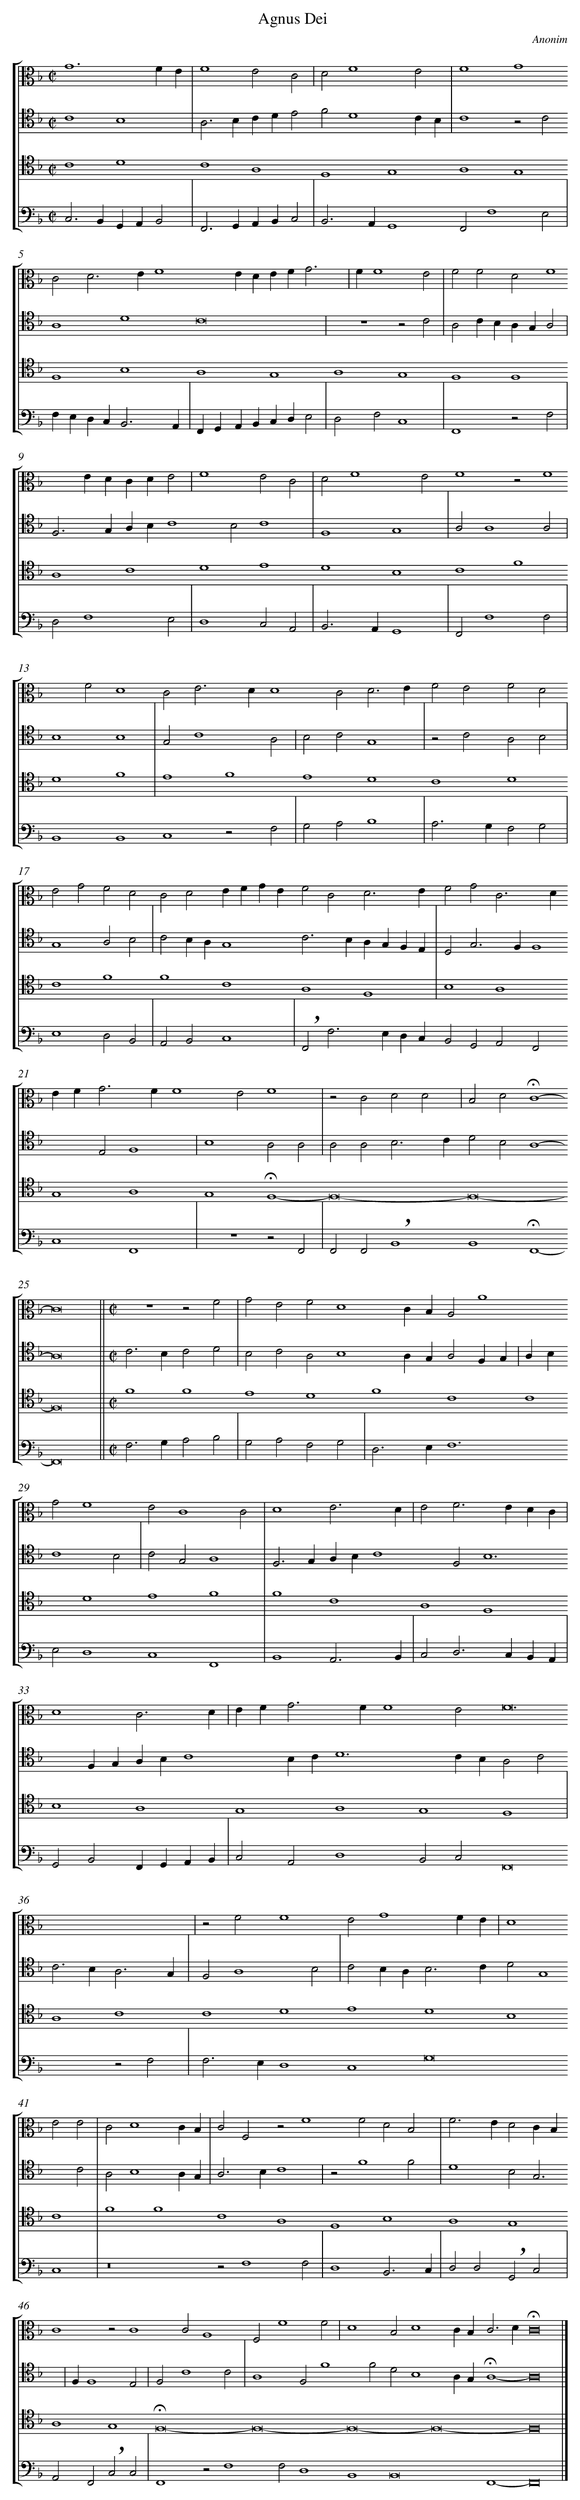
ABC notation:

X:1
T: Agnus Dei
C: Anonim
L: 1/4
M: C|
%%staves [1 2 3 4]
V: 1 clef=alto
V: 2 clef=tenor
V: 3 clef=tenor
V: 4 clef=bass
K: F
[V:1] G6FE |
[V:2] C4B,4 |
[V:3] C4D4 [|]
[V:4] C,2>B,,2G,,A,,B,,2 |
[V:1] F4E2C2 |
[V:2] A,2>B,2CDE2 [|]
[V:3] C4A,4 [|]
[V:4] F,,2>G,,2A,,B,,C,2 |
[V:1] D2F4E2 |
[V:2] F2D4CB, |
[V:3] F,4G,4 [|]
[V:4] B,,2>A,,2G,,4 [|]
[V:1] F4G4 [|]
[V:2] C4z2C2 [|]
[V:3] A,4G,4 [|]
[V:4] F,,2F,4E,2 |
[V:1] C2D2>E2F4 [|]
[V:2] A,4D4 [|]
[V:3] F,4B,4 [|]
[V:4] F,E,D,C,2<B,,2A,, |
[V:1] EDEFG3 |
[V:2] C8 |
[V:3] A,4G,4 [|]
[V:4] F,,G,,A,,B,,C,D,E,2 |
[V:1] FF4E2 |
[V:2] z4z2C2 |
[V:3] A,4G,4 [|]
[V:4] D,2F,2C,4 |
[V:1] F2F2D2F4 [|]
[V:2] A,2CB,A,G,A,2 |
[V:3] F,4F,4 [|]
[V:4] F,,4z2F,2 |
[V:1] EDCDE2 |
[V:2] F,2>G,2A,B,C4 [|]
[V:3] A,4C4 [|]
[V:4] D,2F,4E,2 |
[V:1] F4E2C2 |
[V:2] B,2C4 |
[V:3] D4E4 [|]
[V:4] D,4C,2A,,2 |
[V:1] D2F4E2 [|]
[V:2] F,4G,4 |
[V:3] D4B,4 [|]
[V:4] B,,2>A,,2G,,4 |
[V:1] F4z2F4 [|]
[V:2] A,2A,4A,2 |
[V:3] C4F4 [|]
[V:4] F,,2F,4F,2 |
[V:1] F2D4 [|]
[V:2] B,4B,4 |
[V:3] D4F4 |
[V:4] B,,4B,,4 [|]
[V:1] C2E2>D2D4 [|]
[V:2] G,2C4A,2 |
[V:3] E4F4 [|]
[V:4] C,4z2F,2 |
[V:1] C2D3E [|]
[V:2] B,2C2G,4 |
[V:3] E4D4 [|]
[V:4] G,2A,2B,4 |
[V:1] F2E2F2D2 [|]
[V:2] z2C2A,2B,2 |
[V:3] C4D4 [|]
[V:4] A,2>G,2F,2G,2 |
[V:1] E2G2F2D2 [|]
[V:2] G,4A,2B,2 |
[V:3] C4F4 [|]
[V:4] E,4D,2B,,2 |
[V:1] C2D2EFGE [|]
[V:2] C2B,A,G,4 [|]
[V:3] F4C4 [|]
[V:4] A,,2B,,2C,4 |
[V:1] F2C2D3E [|]
[V:2] C2>B,2A,G,F,E, |
[V:3] A,4F,4 |
[V:4] !breath!F,,2F,2>E,2D,C, [|]
[V:1] F2G2C3D [|]
[V:2] D,2G,2>F,2F,4 [|]
[V:3] B,4A,4 [|]
[V:4] B,,2G,,2A,,2F,,2 [|]
[V:1] EF2<G2FF4 [|]
[V:2] E,2F,4 |
[V:3] G,4A,4 [|]
[V:4] C,4F,,4 |
[V:1] E2F4 |
[V:2] B,4A,2A,2 |
[V:3] G,4!fermata!F,4- [|]
[V:4] z4z2F,,2 |
[V:1] z2C2D2D2 |
[V:2] A,2A,2B,3C [|]
[V:3] F,8- [|]
[V:4] F,,2F,,2!breath!B,,4 [|]
[V:1] B,2D2!fermata!C4- [|]
[V:2] D2B,2A,4- [|]
[V:3] F,8- [|]
[V:4] B,,4!fermata!F,,4- [|]
[V:1] C8 ||
[V:2] A,8 ||
[V:3] F,8 ||
[V:4] F,,8 ||
[V:1] [M:C|]z4z2F2 |
[V:2] [M:C|]C2>B,2C2D2 |
[V:3] [M:C|]F4F4 [|]
[V:4] [M:C|]F,2>G,2A,2B,2 |
[V:1] G2E2F2D4 [|]
[V:2] B,2C2A,2B,4 [|]
[V:3] E4D4 [|]
[V:4] G,2A,2F,2G,2 |
[V:1] CB,A,2A4 [|]
[V:2] A,G,A,2F,G, |
[V:3] F4C4 [|]
[V:4] D,2>E,2F,6 [|]
[V:1] G2F4 [|]
[V:2] A,B,C4B,2 |
[V:3] C4D4 [|]
[V:4] E,2D,4 [|]
[V:1] E2C4C2 |
[V:2] C2G,2A,4 |
[V:3] E4F4 |
[V:4] C,4F,,4 |
[V:1] D4E3D |
[V:2] F,2>G,2A,B,C4 [|]
[V:3] F4C4 [|]
[V:4] B,,4A,,3B,, |
[V:1] E2F2>E2DC |
[V:2] F,2B,6 [|]
[V:3] A,4F,4 [|]
[V:4] C,2D,2>C,2B,,A,, |
[V:1] D4C3D |
[V:2] F,G,A,B,C4 [|]
[V:3] B,4A,4 [|]
[V:4] G,,2B,,2F,,G,,A,,B,, |
[V:1] EF2<G2FF4 [|]
[V:2] B,CD6 [|]
[V:3] G,4A,4 [|]
[V:4] C,2A,,2D,4 [|]
[V:1] E2F12 [|]
[V:2] CB,A,2C2 [|]
[V:3] G,4F,4 |
[V:4] B,,2C,2F,,8 [|]
[V:1]  |
[V:2] C2>B,2A,3G, |
[V:3] A,4C4 [|]
[V:4] z2F,2 |
[V:1] z2F2F4 [|]
[V:2] F,2A,4B,2 |
[V:3] C4D4 [|]
[V:4] F,2>E,2D,4 [|]
[V:1] E2G4FE |
[V:2] C2B,A,2<B,2C [|]
[V:3] E4D4 [|]
[V:4] C,4G,8 [|]
[V:1] D4E2E2 |
[V:2] D2G,4C2 |
[V:3] B,4C4 |
[V:4] C,4 |
[V:1] C2D4CB, |
[V:2] A,2B,4A,G, |
[V:3] F4F4 [|]
[V:4] z8 [|]
[V:1] C2F,2z2F4 [|]
[V:2] A,2>B,2C4 |
[V:3] C4A,4 [|]
[V:4] z2F,4F,2 |
[V:1] F2D2B,2 |
[V:2] z2F4F2 |
[V:3] F,4B,4 [|]
[V:4] D,4B,,3C, |
[V:1] F2>E2D2CB, [|]
[V:2] D4B,2G,3 |
[V:3] A,4G,4 [|]
[V:4] D,2D,2!breath!G,,2C,2 |
[V:1] C4z2C4 [|]
[V:2] F,F,4E,2 |
[V:3] A,4G,4 [|]
[V:4] A,,2F,,2!breath!C,2C,2 |
[V:1] C2A,4 [|]
[V:2] F,2C4C2 |
[V:3] !fermata!F,8- [|]
[V:4] F,,4z2F,4 [|]
[V:1] F,2F4F2 |
[V:2] A,4F,2F4 [|]
[V:3] F,8- [|]
[V:4] F,2D,4 [|]
[V:1] D4B,2D4 [|]
[V:2] F2D2B,4 [|]
[V:3] F,8- [|]
[V:4] B,,4B,,8 [|]
[V:1] CB,2<C2D [|]
[V:2] A,G,!fermata!A,4- [|]
[V:3] F,8- [|]
[V:4] F,,4- [|]
[V:1] !fermata!C8 |]
[V:2] A,8 |]
[V:3] F,8 |]
[V:4] F,,8 |]
